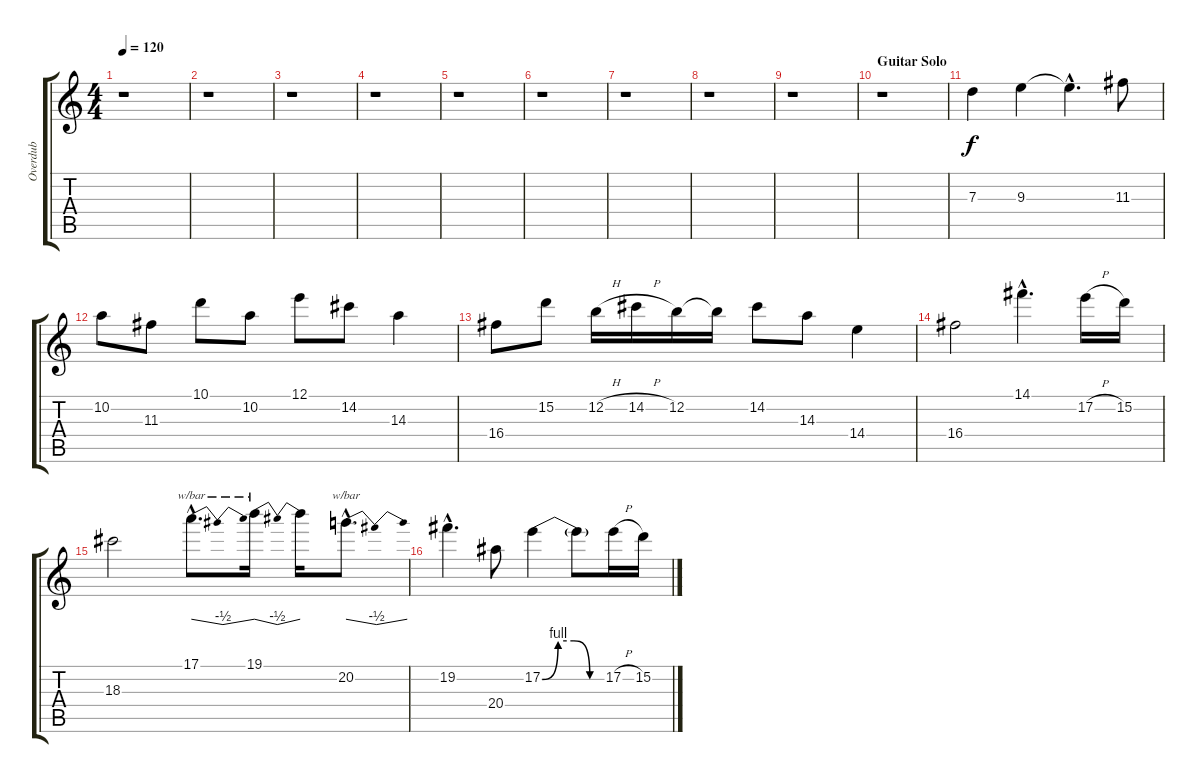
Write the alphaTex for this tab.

\track ("Overdub" "Overdub") {instrument overdrivenguitar}
\staff {score tabs}
\tuning (E4 B3 G3 D3 A2 E2) {hide}
\ts (4 4)
\tempo 120
\clef g2
\ks c
r.1{dy f} |
r.1 |
r.1 |
r.1 |
r.1 |
r.1 |
r.1 |
r.1 |
r.1 |
\section ("" "Guitar Solo")
r.1 |
7.3.4 9.3.4 9.3{hac t}.4{d} 11.3.8 |
10.2.8 11.3.8 10.1.8 10.2.8 12.1.8 14.2.8 14.3.4 |
16.4.8 15.2.8 12.2{h}.16 14.2{h}.16 12.2.16 12.2{t}.16 14.2.8 14.3.8 14.4.4 |
16.4.2 14.1{hac}.4{d} 17.2{h}.16 15.2.16 |
18.3.2 17.1{hac}.8{d tbe (dip default 0 0 30 -2 60 0)} 19.1.16{tbe (dip default 0 0 30 -2 60 0)} 19.1{t}.16 20.2{hac}.8{d tbe (dip default 0 0 30 -2 60 0)} |
19.2{hac}.4{d} 20.4.8 17.2{be (custom 0 0 15 4 30 4 45 0 60 0)}.4 17.2{t}.8 17.2{h}.16 15.2.16
